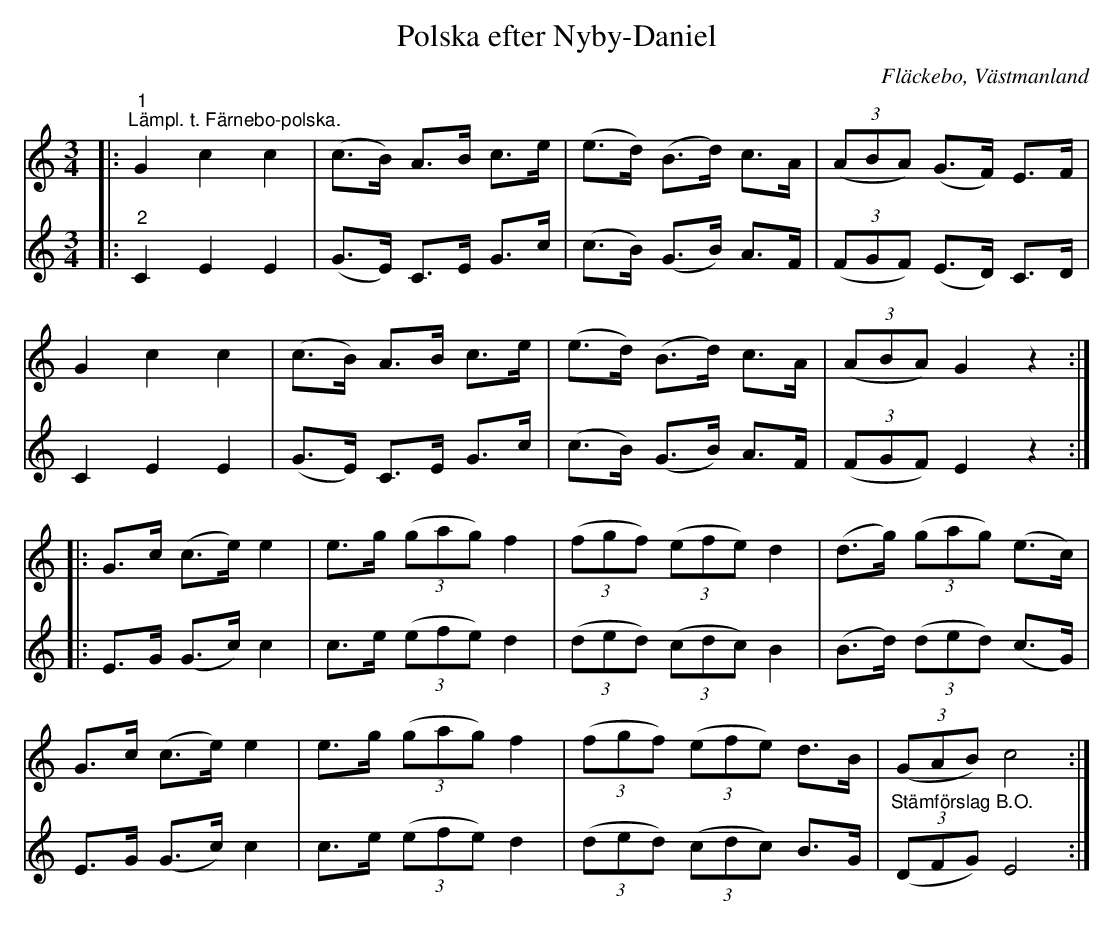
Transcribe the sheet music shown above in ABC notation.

X:1
T:Polska efter Nyby-Daniel
O:Fläckebo, Västmanland
L:1/8
M:3/4
K:C
V:1
|:"^1""^Lämpl. t. Färnebo-polska." G2 c2 c2 | (c>B) A>B c>e | (e>d) (B>d) c>A | (3(ABA) (G>F) E>F |
G2 c2 c2 | (c>B) A>B c>e | (e>d) (B>d) c>A | (3(ABA) G2 z2 ::
G>c (c>e) e2 | e>g (3(gag) f2 | (3(fgf) (3(efe) d2 | (d>g) (3(gag) (e>c) |
G>c (c>e) e2 | e>g (3(gag) f2 | (3(fgf) (3(efe) d>B | (3(GAB) c4 :|
V:2
|:"^2" C2 E2 E2 | (G>E) C>E G>c | (c>B) (G>B) A>F | (3(FGF) (E>D) C>D | C2 E2 E2 | (G>E) C>E G>c |
(c>B) (G>B) A>F | (3(FGF) E2 z2 :: E>G (G>c) c2 | c>e (3(efe) d2 | (3(ded) (3(cdc) B2 |
(B>d) (3(ded) (c>G) | E>G (G>c) c2 | c>e (3(efe) d2 | (3(ded) (3(cdc) B>G | "^Stämförslag B.O." (3(DFG) E4 :|
